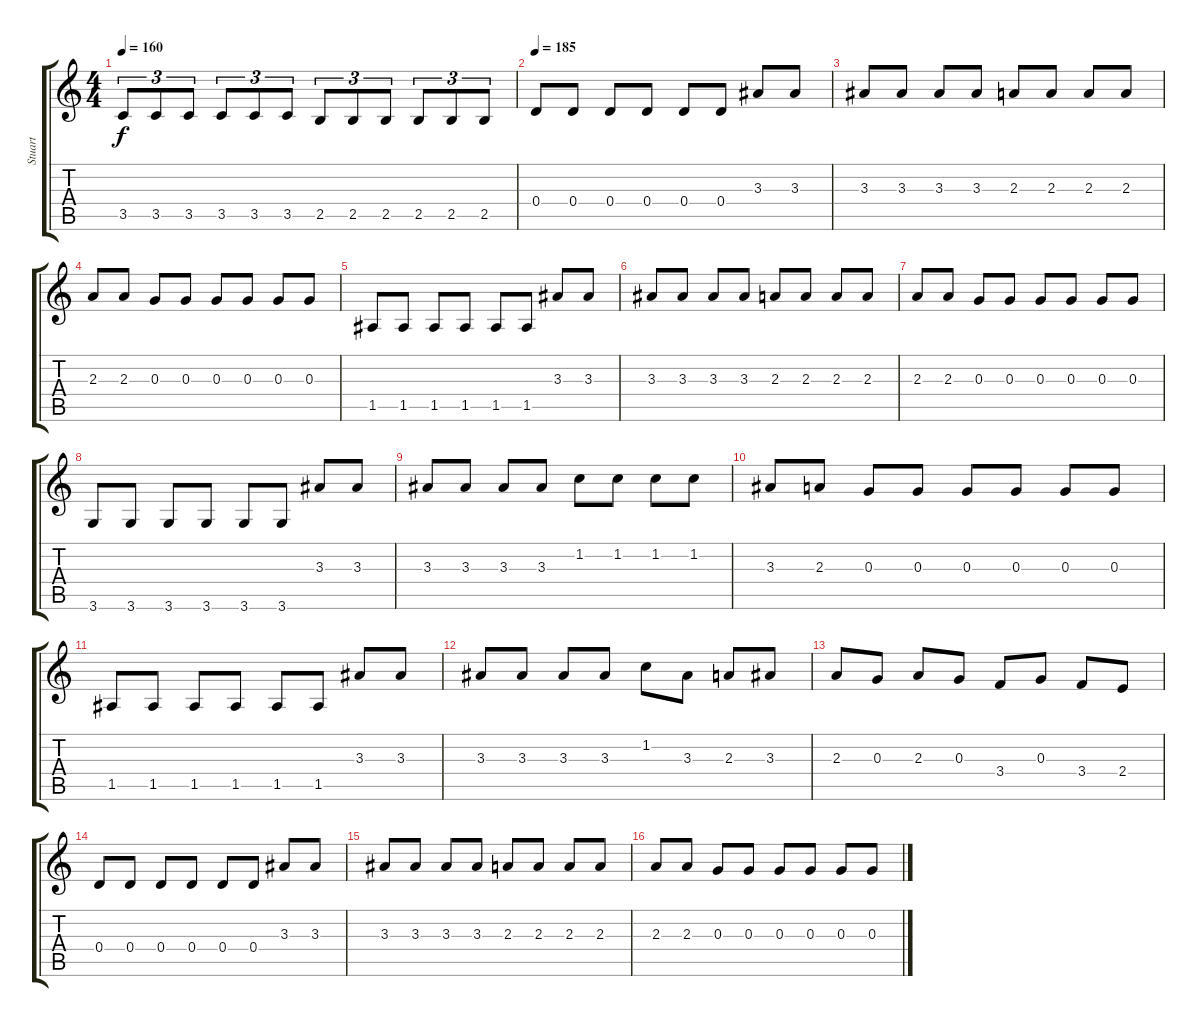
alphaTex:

\track ("Stuart" "Stuart") {instrument distortionguitar}
\staff {score tabs}
\tuning (E4 B3 G3 D3 A2 E2) {hide}
\ts (4 4)
\tempo 160
\clef g2
\ks c
3.5.8{tu (3 2) dy f} 3.5.8{tu (3 2)} 3.5.8{tu (3 2)} 3.5.8{tu (3 2)} 3.5.8{tu (3 2)} 3.5.8{tu (3 2)} 2.5.8{tu (3 2)} 2.5.8{tu (3 2)} 2.5.8{tu (3 2)} 2.5.8{tu (3 2)} 2.5.8{tu (3 2)} 2.5.8{tu (3 2)} |
\tempo 185
0.4.8 0.4.8 0.4.8 0.4.8 0.4.8 0.4.8 3.3.8 3.3.8 |
3.3.8 3.3.8 3.3.8 3.3.8 2.3.8 2.3.8 2.3.8 2.3.8 |
2.3.8 2.3.8 0.3.8 0.3.8 0.3.8 0.3.8 0.3.8 0.3.8 |
1.5.8 1.5.8 1.5.8 1.5.8 1.5.8 1.5.8 3.3.8 3.3.8 |
3.3.8 3.3.8 3.3.8 3.3.8 2.3.8 2.3.8 2.3.8 2.3.8 |
2.3.8 2.3.8 0.3.8 0.3.8 0.3.8 0.3.8 0.3.8 0.3.8 |
3.6.8 3.6.8 3.6.8 3.6.8 3.6.8 3.6.8 3.3.8 3.3.8 |
3.3.8 3.3.8 3.3.8 3.3.8 1.2.8 1.2.8 1.2.8 1.2.8 |
3.3.8 2.3.8 0.3.8 0.3.8 0.3.8 0.3.8 0.3.8 0.3.8 |
1.5.8 1.5.8 1.5.8 1.5.8 1.5.8 1.5.8 3.3.8 3.3.8 |
3.3.8 3.3.8 3.3.8 3.3.8 1.2.8 3.3.8 2.3.8 3.3.8 |
2.3.8 0.3.8 2.3.8 0.3.8 3.4.8 0.3.8 3.4.8 2.4.8 |
0.4.8 0.4.8 0.4.8 0.4.8 0.4.8 0.4.8 3.3.8 3.3.8 |
3.3.8 3.3.8 3.3.8 3.3.8 2.3.8 2.3.8 2.3.8 2.3.8 |
2.3.8 2.3.8 0.3.8 0.3.8 0.3.8 0.3.8 0.3.8 0.3.8
